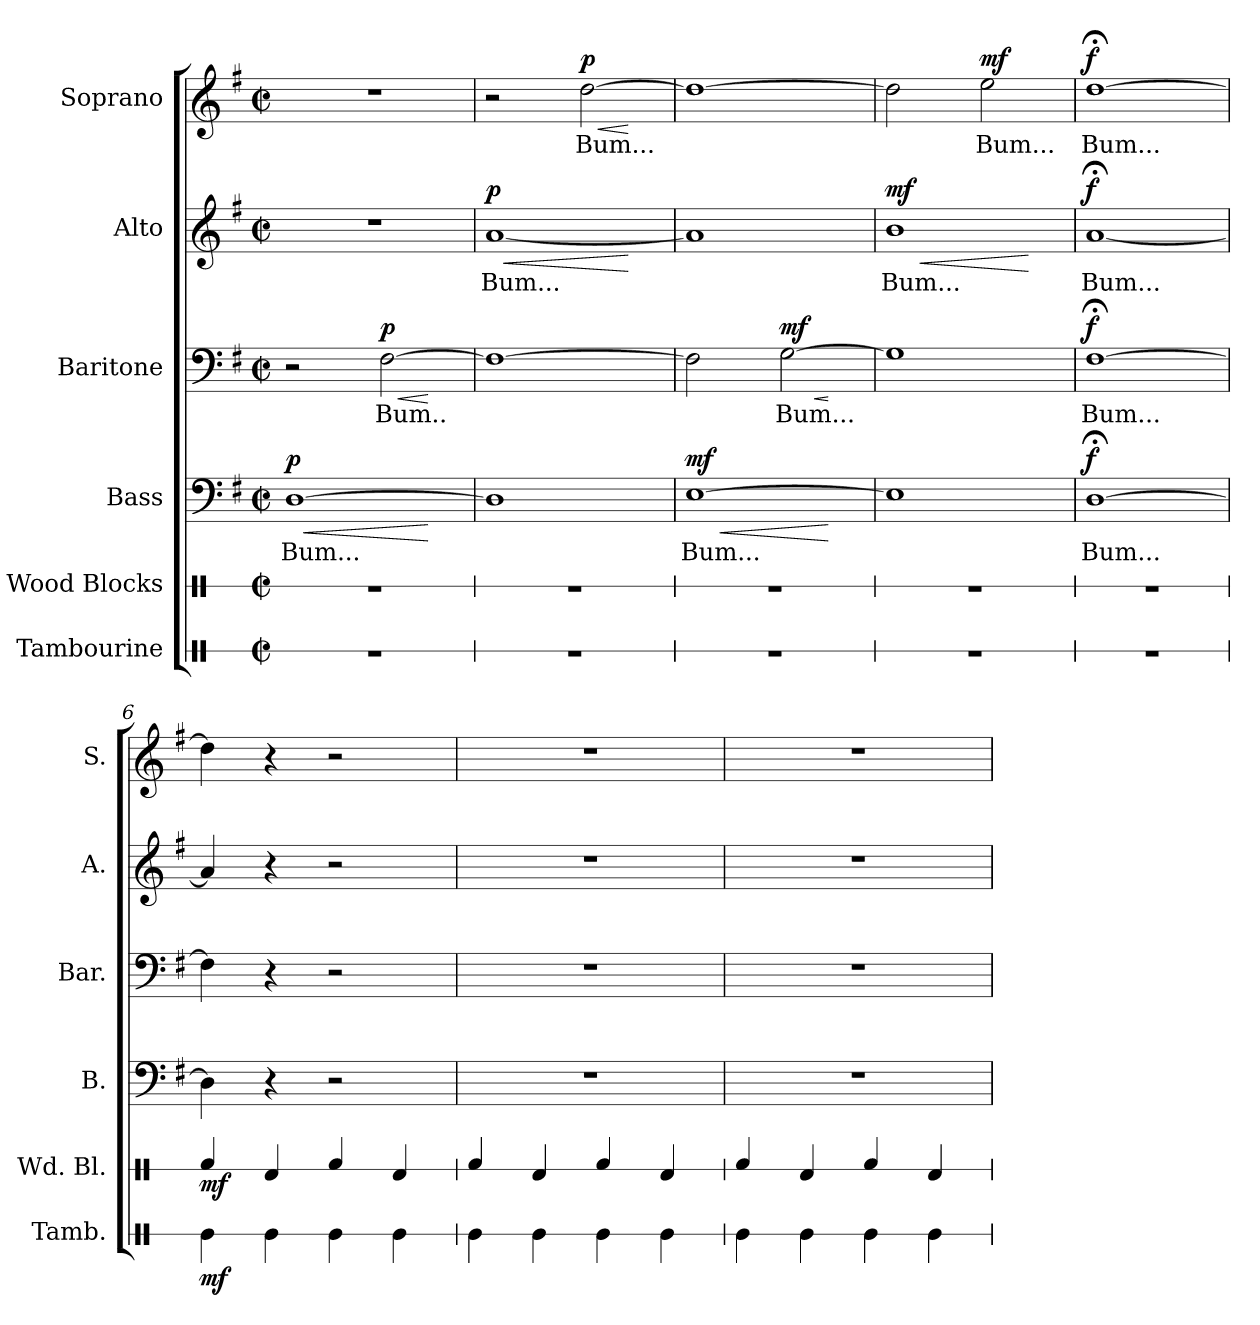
**kern	**dynam	**kern	**dynam	**kern	**text	**dynam	**kern	**text	**dynam	**kern	**text	**dynam	**kern	**text	**dynam
*part6	*part6	*part5	*part5	*part4	*part4	*part4	*part3	*part3	*part3	*part2	*part2	*part2	*part1	*part1	*part1
*staff6	*staff6	*staff5	*staff5	*staff4	*staff4	*staff4	*staff3	*staff3	*staff3	*staff2	*staff2	*staff2	*staff1	*staff1	*staff1
*I"Tambourine	*	*I"Wood Blocks	*	*I"Bass	*	*	*I"Baritone	*	*	*I"Alto	*	*	*I"Soprano	*	*
*I'Tamb.	*	*I'Wd. Bl.	*	*I'B.	*	*	*I'Bar.	*	*	*I'A.	*	*	*I'S.	*	*
*stria1	*	*stria1	*	*	*	*	*	*	*	*	*	*	*	*	*
*clefX	*	*clefX	*	*clefF4	*	*	*clefF4	*	*	*clefG2	*	*	*clefG2	*	*
*k[]	*	*k[]	*	*k[f#]	*	*	*k[f#]	*	*	*k[f#]	*	*	*k[f#]	*	*
*M2/2	*	*M2/2	*	*M2/2	*	*	*M2/2	*	*	*M2/2	*	*	*M2/2	*	*
*met(c|)	*	*met(c|)	*	*met(c|)	*	*	*met(c|)	*	*	*met(c|)	*	*	*met(c|)	*	*
*MM190	*	*MM190	*	*MM190	*	*	*MM190	*	*	*MM190	*	*	*MM190	*	*
=1	=1	=1	=1	=1	=1	=1	=1	=1	=1	=1	=1	=1	=1	=1	=1
!	!	!	!	!	!LO:LY:b	!LO:HP:b	!	!	!	!	!	!	!	!	!
!	!	!	!	!	!	!LO:DY:n=1:b	!	!	!	!	!	!	!	!	!
1r	.	1r	.	[1D	Bum...	< p	2r	.	.	1r	.	.	1r	.	.
!	!	!	!	!	!	!	!	!LO:LY:b	!LO:HP:b	!	!	!	!	!	!
!	!	!	!	!	!	!	!	!	!LO:DY:n=1:b	!	!	!	!	!	!
.	.	.	.	.	.	.	[2F#\	Bum..	< p	.	.	.	.	.	.
.	.	.	.	.	.	[	.	.	[	.	.	.	.	.	.
=2	=2	=2	=2	=2	=2	=2	=2	=2	=2	=2	=2	=2	=2	=2	=2
!	!	!	!	!	!	!	!	!	!	!	!LO:LY:b	!LO:HP:b	!	!	!
!	!	!	!	!	!	!	!	!	!	!	!	!LO:DY:n=1:b	!	!	!
1r	.	1r	.	1D]	.	.	1F#_	.	.	[1a	Bum...	< p	2r	.	.
!	!	!	!	!	!	!	!	!	!	!	!	!	!	!LO:LY:b	!LO:HP:b
!	!	!	!	!	!	!	!	!	!	!	!	!	!	!	!LO:DY:n=1:b
.	.	.	.	.	.	.	.	.	.	.	.	.	[2dd\	Bum...	< p
.	.	.	.	.	.	.	.	.	.	.	.	[	.	.	[
=3	=3	=3	=3	=3	=3	=3	=3	=3	=3	=3	=3	=3	=3	=3	=3
!	!	!	!	!	!LO:LY:b	!LO:HP:b	!	!	!	!	!	!	!	!	!
!	!	!	!	!	!	!LO:DY:n=1:b	!	!	!	!	!	!	!	!	!
1r	.	1r	.	[1E	Bum...	< mf	2F#\]	.	.	1a]	.	.	1dd_	.	.
!	!	!	!	!	!	!	!	!LO:LY:b	!LO:HP:b	!	!	!	!	!	!
!	!	!	!	!	!	!	!	!	!LO:DY:n=1:b	!	!	!	!	!	!
.	.	.	.	.	.	.	[2G\	Bum...	< mf	.	.	.	.	.	.
.	.	.	.	.	.	[	.	.	[	.	.	.	.	.	.
=4	=4	=4	=4	=4	=4	=4	=4	=4	=4	=4	=4	=4	=4	=4	=4
!	!	!	!	!	!	!	!	!	!	!	!LO:LY:b	!LO:HP:b	!	!	!
!	!	!	!	!	!	!	!	!	!	!	!	!LO:DY:n=1:b	!	!	!
1r	.	1r	.	1E]	.	.	1G]	.	.	1b	Bum...	< mf	2dd\]	.	.
!	!	!	!	!	!	!	!	!	!	!	!	!	!	!LO:LY:b	!LO:DY:b
.	.	.	.	.	.	.	.	.	.	.	.	.	2ee\	Bum...	mf
.	.	.	.	.	.	.	.	.	.	.	.	[	.	.	.
=5	=5	=5	=5	=5	=5	=5	=5	=5	=5	=5	=5	=5	=5	=5	=5
!	!	!	!	!	!LO:LY:b	!LO:DY:b	!	!LO:LY:b	!LO:DY:b	!	!LO:LY:b	!LO:DY:b	!	!LO:LY:b	!LO:DY:b
1r	.	1r	.	[1D;<	Bum...	f	[1F#;<	Bum...	f	[1a;<	Bum...	f	[1dd;<	Bum...	f
=6	=6	=6	=6	=6	=6	=6	=6	=6	=6	=6	=6	=6	=6	=6	=6
!	!LO:DY:b	!	!LO:DY:b	!	!	!	!	!	!	!	!	!	!	!	!
4Re\	mf	4Rf/	mf	4D\]	.	.	4F#\]	.	.	4a/]	.	.	4dd\]	.	.
4Re\	.	4Rd/	.	4r	.	.	4r	.	.	4r	.	.	4r	.	.
4Re\	.	4Rf/	.	2r	.	.	2r	.	.	2r	.	.	2r	.	.
4Re\	.	4Rd/	.	.	.	.	.	.	.	.	.	.	.	.	.
=7	=7	=7	=7	=7	=7	=7	=7	=7	=7	=7	=7	=7	=7	=7	=7
4Re\	.	4Rf/	.	1r	.	.	1r	.	.	1r	.	.	1r	.	.
4Re\	.	4Rd/	.	.	.	.	.	.	.	.	.	.	.	.	.
4Re\	.	4Rf/	.	.	.	.	.	.	.	.	.	.	.	.	.
4Re\	.	4Rd/	.	.	.	.	.	.	.	.	.	.	.	.	.
!!LO:PB:g=z
=8	=8	=8	=8	=8	=8	=8	=8	=8	=8	=8	=8	=8	=8	=8	=8
4Re\	.	4Rf/	.	1r	.	.	1r	.	.	1r	.	.	1r	.	.
4Re\	.	4Rd/	.	.	.	.	.	.	.	.	.	.	.	.	.
4Re\	.	4Rf/	.	.	.	.	.	.	.	.	.	.	.	.	.
4Re\	.	4Rd/	.	.	.	.	.	.	.	.	.	.	.	.	.
=	=	=	=	=	=	=	=	=	=	=	=	=	=	=	=
*-	*-	*-	*-	*-	*-	*-	*-	*-	*-	*-	*-	*-	*-	*-	*-
